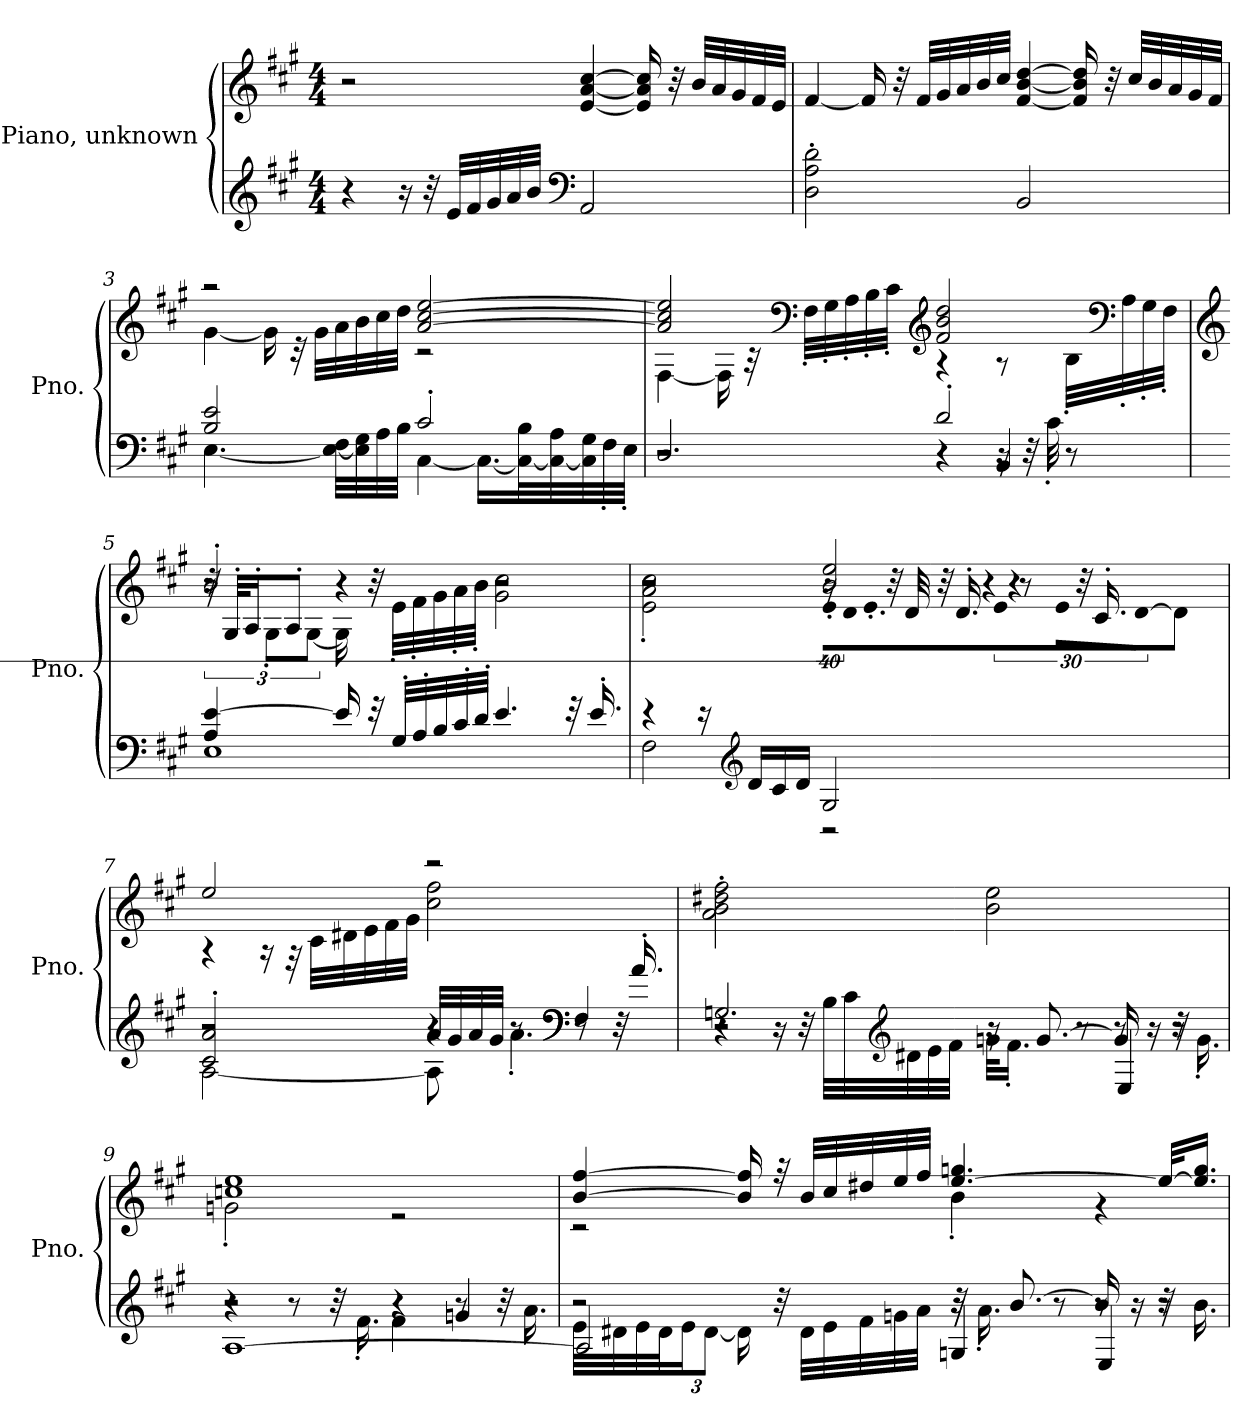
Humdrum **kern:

**kern	**kern
*part1	*part1
*staff2	*staff1
*I"Piano, unknown	*
*I'Pno.	*
*clefG2	*clefG2
*k[f#c#g#]	*k[f#c#g#]
*M4/4	*M4/4
*MM120	*MM120
=1	=1
4r	2r
16r	.
32r	.
32e/LLL	.
32f#/	.
32g#/	.
32a/	.
32b/JJJ	.
*clefF4	*
2AA/	[4e/ [4a/ [4cc#/
.	16e/] 16a/] 16cc#/]
.	32r
.	32b/LLL
.	32a/
.	32g#/
.	32f#/
.	32e/JJJ
=2	=2
2D\' 2A\' 2d\'	[4f#/
.	16f#/]
.	32r
.	32f#/LLL
.	32g#/
.	32a/
.	32b/
.	32cc#/JJJ
2BB/	[4f#/ [4b/ [4dd/
.	16f#/] 16b/] 16dd/]
.	32r
.	32cc#/LLL
.	32b/
.	32a/
.	32g#/
.	32f#/JJJ
!!LO:LB:g=z
=3	=3
*^	*^
2B/ 2e/	[4.E\	2r	[4g#\
.	.	.	16g#\]
.	.	.	32r
.	.	.	32g#\LLL
.	32E\_ 32F#\LLL	.	32a\
.	32E\] 32G#\	.	32b\
.	32A\	.	32cc#\
.	32B\JJJ	.	32dd\JJJ
2c#'/	[4C#\	[2a/ [2cc#/ [2ee/	2r
.	16.C#\LL_	.	.
.	32C#\_ 32B\L	.	.
.	32C#\_ 32A\	.	.
.	32C#\] 32G#\	.	.
.	32F#'\	.	.
.	32E'\JJJ	.	.
=4	=4	=4	=4
*	*^	*	*
2r	2r	2.D/	2a/] 2cc#/] 2ee/]	[4F#\
.	.	.	.	16F#\]
.	.	.	.	32r
*	*	*	*clefF4	*
.	.	.	.	32F#'\LLL
.	.	.	.	32G#'\
.	.	.	.	32A'\
.	.	.	.	32B'\
.	.	.	.	32c#'\JJJ
*	*	*	*clefG2	*
2d'/	4r	.	2f#/ 2b/ 2dd/	4r
.	16r	4BB/	.	8r
.	32r	.	.	.
.	32c#'\	.	.	.
.	8r	.	.	32B'\LLL
*	*	*	*clefF4	*
.	.	.	.	32A'\
.	.	.	.	32G#'\
.	.	.	.	32F#'\JJJ
*v	*v	*v	*	*
*	*v	*v
!!LO:LB:g=z
=5	=5
*	*clefG2
*^	*^
*	*	*	*^
4A/ [4e/	1E	2b'/	12r	32r
.	.	.	.	32G#'/KLL
.	.	.	.	16A'/J
.	.	.	12G#'\L	.
.	.	.	.	8A'/J
.	.	.	[12G#\J	.
16e/]	.	.	16G#\]	4r
32r	.	.	32r	.
32G#'/LLL	.	.	32e'\LLL	.
32A'/	.	.	32f#'\	.
32B/	.	.	32g#\	.
32c#'/	.	.	32a'\	.
32d'/JJJ	.	.	32b'\JJJ	.
4.e/	.	2r	2g#\ 2cc#\	2r
32r	.	.	.	.
16.e'/	.	.	.	.
=6	=6	=6	=6	=6
4r	2F#\	2r	2e\' 2a\' 2cc#\'	2r
16r	.	.	.	.
*clefG2	*	*	*	*
16d/LL	.	.	.	.
16c#/	.	.	.	.
16d/JJ	.	.	.	.
!	!	!	!LO:N:vis=32	!
2G#/	2r	2b/ 2ee/	640%23e'\LLL	16r
!	!	!	!LO:N:vis=64	!
.	.	.	960%17d\K	.
!	!	!	!LO:N:vis=32.	!
.	.	.	1920%103e'\JJJ	.
.	.	.	.	32r
.	.	.	.	32d/
!	!	!	!LO:N:vis=64	!
.	.	.	960%17r	.
!	!	!	!LO:N:vis=64	!
.	.	.	960%17e\	32r
!	!	!	!LO:N:vis=32	!
.	.	.	640%23r	.
.	.	.	.	16.d'/
!	!	!	!LO:N:vis=32	!
.	.	.	640%23e\LLL	.
!	!	!	!LO:N:vis=32	!
.	.	.	[640%23d\JJJ	.
.	.	.	.	8r
.	.	.	4d\]	.
.	.	.	.	32r
.	.	.	.	16.c#'/
1920ryy	1920ryy	1920ryy	.	1920ryy
*	*	*	*v	*v
!!LO:LB:g=z
=7	=7	=7	=7
*	*^	*	*
2c#/' 2a/'	[2A\	2r	2ee/	4r
.	.	.	.	16r
.	.	.	.	32r
.	.	.	.	32c#\LLL
.	.	.	.	32d#X\
.	.	.	.	32e\
.	.	.	.	32f#\
.	.	.	.	32g#\JJJ
32a/LLL	8A\]	4r	2r	2cc#\ 2ff#\
32g#/	.	.	.	.
32a/	.	.	.	.
32g#/JJJ	.	.	.	.
8r	4.a'\	.	.	.
*clefF4	*	*	*	*
8r	.	4F#/	.	.
32r	.	.	.	.
16.a'/	.	.	.	.
*	*	*	*v	*v
=8	=8	=8	=8
2r	4r	2.Gn/	2a\' 2b\' 2dd#X\' 2ff#\'
.	16r	.	.
.	32r	.	.
.	32B\LLL	.	.
.	32c#\	.	.
*clefG2	*	*	*
.	32d#X\	.	.
.	32e\	.	.
.	32f#\JJJ	.	.
16r	32gn\KLL	.	2b\ 2ee\
.	16.f#'\JJ	.	.
[8.g/	.	.	.
.	8r	.	.
16g/]	8r	4E/	.
16r	.	.	.
8r	32r	.	.
.	16.g'\	.	.
!!LO:LB:g=z
=9	=9	=9	=9
*	*	*	*^
2r	4r	[1A	1ccn 1ee	2gn'\
.	8r	.	.	.
.	32r	.	.	.
.	16.f#'\	.	.	.
4r	4f#\	.	.	2r
4gn/	8r	.	.	.
.	32r	.	.	.
.	16.a\	.	.	.
=10	=10	=10	=10	=10
2r	32e\LLL	2A/]	[4b/ [4ff#/	2r
.	32d#X\	.	.	.
.	32e\	.	.	.
.	32d#\J	.	.	.
*	*Xbrackettup	*	*	*
.	24e\J	.	.	.
.	[12d#\J	.	.	.
.	16d#\]	.	16b/] 16ff#/]	.
.	32r	.	32r	.
.	32d#\LLL	.	32b/LLL	.
.	32e\	.	32cc#/	.
.	32f#\	.	32dd#X/	.
.	32gn\	.	32ee/	.
.	32a\JJJ	.	32ff#/JJJ	.
16r	32r	4Gn/	[4.ee/ 4.ggn/	4b'\
.	16.a'\	.	.	.
[8.b/	.	.	.	.
.	8r	.	.	.
16b/]	8r	4E/	.	4r
16r	.	.	.	.
8r	32r	.	32ee/KLL_	.
.	16.b\	.	16.ee/] 16.gg/JJ	.
*v	*v	*v	*	*
*	*v	*v
=	=
*-	*-
